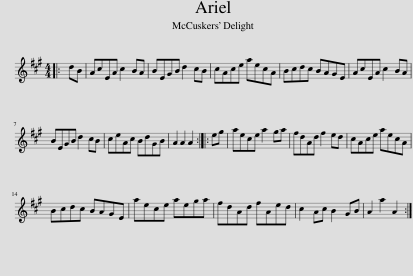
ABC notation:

X:1
L:1/8
M:4/4
I:linebreak $
K:A
V:1 treble
V:1
|: dB | AcEA c2 BA | BEGB d2 cB | cAce aecA | Bcdc BAGE | %5
 AcEA c2 BA |$ BEGB d2 cB | ceAc BdGB | A2 A2 A2 :: eg | %10
 aece a2 ga | fdAd f2 ed | cAce aecA |$ Bcdc BAGE | aece aega | %15
 fdAd fAed | c2 Ac B2 GB | A2 a2 A2 :| %18
